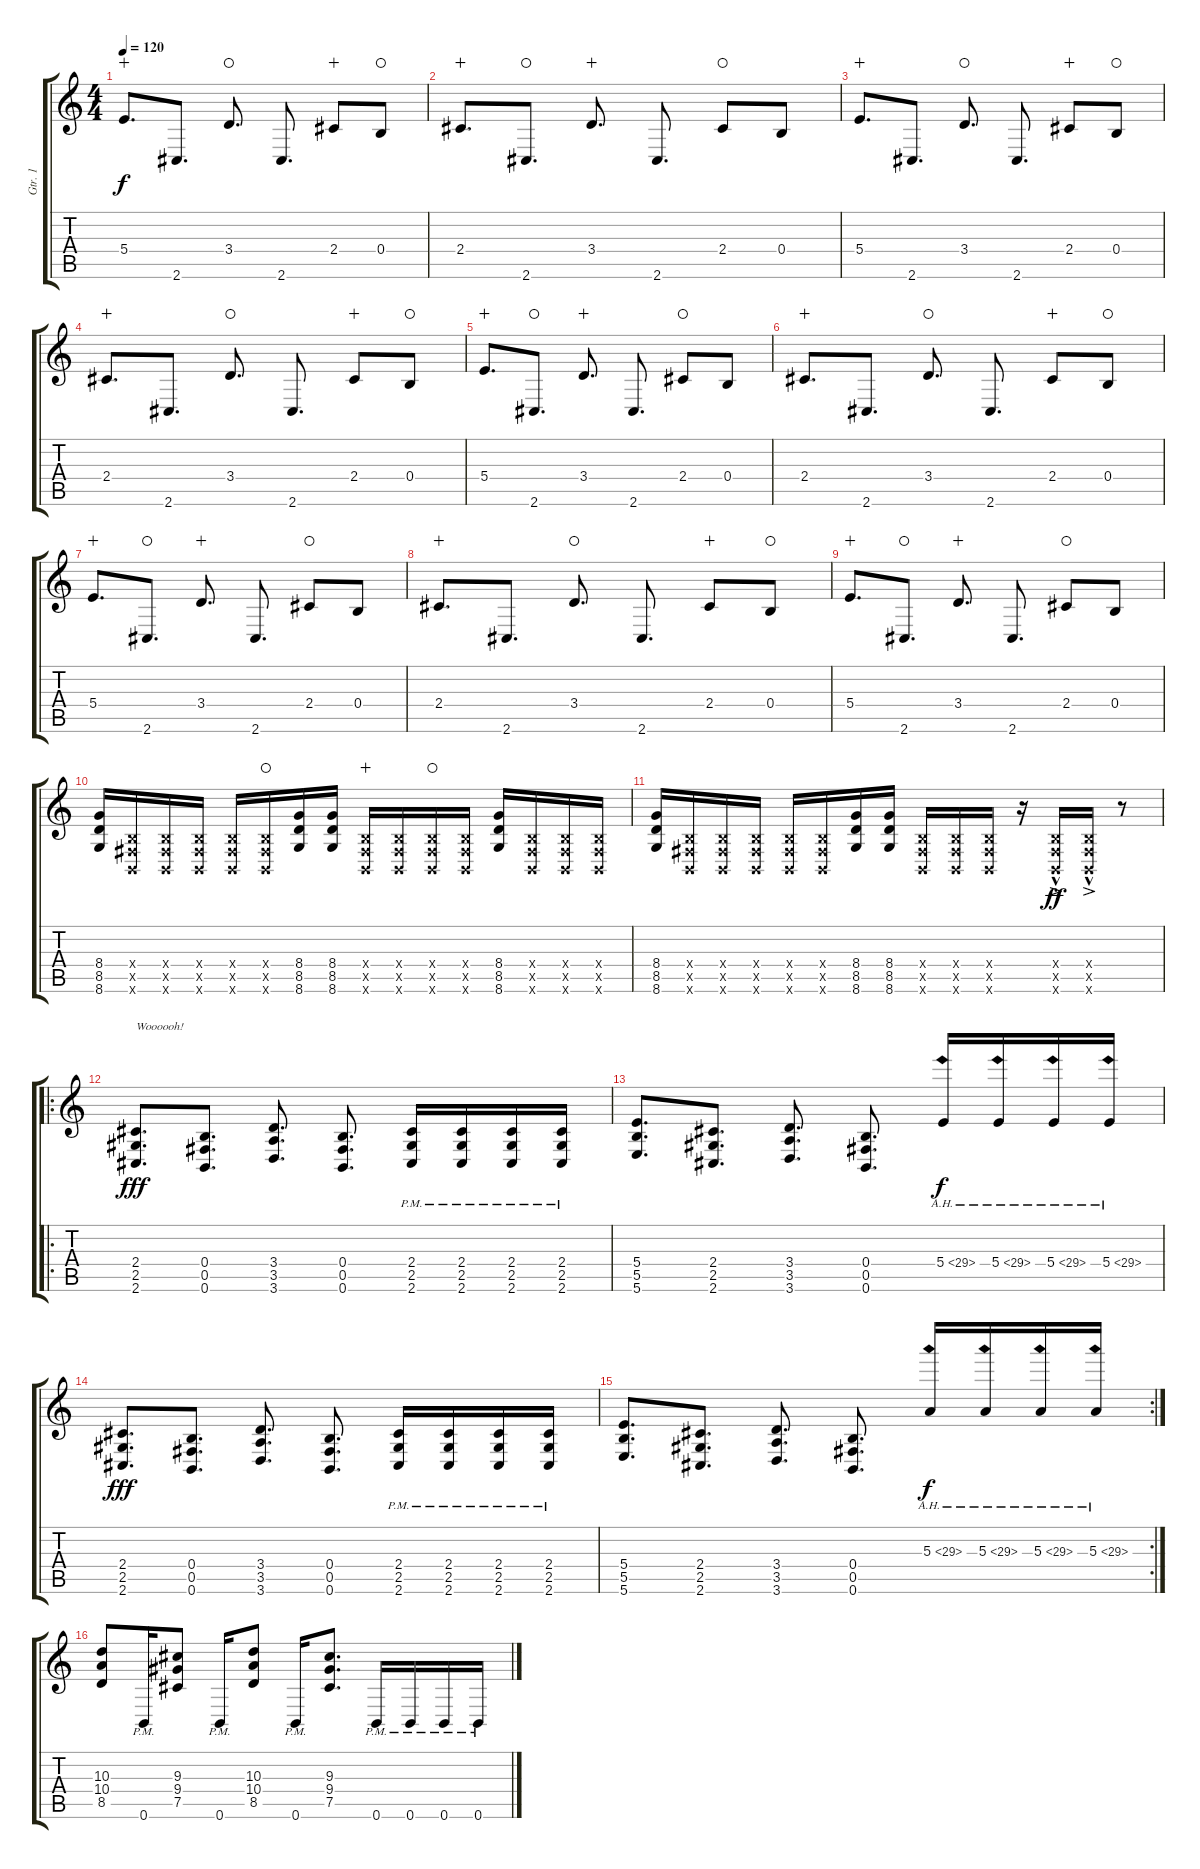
\track ("Gtr. 1" "Gtr. 1") {instrument distortionguitar}
\staff {score tabs}
\tuning (Db4 Ab3 E3 B2 Gb2 B1) {hide}
\ts (4 4)
\tempo 120
\clef g2
\ks c
5.4.8{d dy f wahc} 2.6.8{d} 3.4.8{d waho} 2.6.8{d} 2.4.8{wahc} 0.4.8{waho} |
2.4.8{d wahc} 2.6.8{d waho} 3.4.8{d wahc} 2.6.8{d} 2.4.8{waho} 0.4.8 |
5.4.8{d wahc} 2.6.8{d} 3.4.8{d waho} 2.6.8{d} 2.4.8{wahc} 0.4.8{waho} |
2.4.8{d wahc} 2.6.8{d} 3.4.8{d waho} 2.6.8{d} 2.4.8{wahc} 0.4.8{waho} |
5.4.8{d volume 13 wahc} 2.6.8{d waho} 3.4.8{d wahc} 2.6.8{d} 2.4.8{waho} 0.4.8 |
2.4.8{d wahc} 2.6.8{d} 3.4.8{d waho} 2.6.8{d} 2.4.8{wahc} 0.4.8{waho} |
5.4.8{d wahc} 2.6.8{d waho} 3.4.8{d wahc} 2.6.8{d} 2.4.8{waho} 0.4.8 |
2.4.8{d wahc} 2.6.8{d} 3.4.8{d waho} 2.6.8{d} 2.4.8{wahc} 0.4.8{waho} |
5.4.8{d wahc} 2.6.8{d waho} 3.4.8{d wahc} 2.6.8{d} 2.4.8{waho} 0.4.8 |
(8.4 8.5 8.6).16 (0.4{x} 0.5{x} 0.6{x}).16 (0.4{x} 0.5{x} 0.6{x}).16 (0.4{x} 0.5{x} 0.6{x}).16 (0.4{x} 0.5{x} 0.6{x}).16 (0.4{x} 0.5{x} 0.6{x}).16{waho} (8.4 8.5 8.6).16 (8.4 8.5 8.6).16 (0.4{x} 0.5{x} 0.6{x}).16{wahc} (0.4{x} 0.5{x} 0.6{x}).16 (0.4{x} 0.5{x} 0.6{x}).16{waho} (0.4{x} 0.5{x} 0.6{x}).16 (8.4 8.5 8.6).16 (0.4{x} 0.5{x} 0.6{x}).16 (0.4{x} 0.5{x} 0.6{x}).16 (0.4{x} 0.5{x} 0.6{x}).16 |
(8.4 8.5 8.6).16 (0.4{x} 0.5{x} 0.6{x}).16 (0.4{x} 0.5{x} 0.6{x}).16 (0.4{x} 0.5{x} 0.6{x}).16 (0.4{x} 0.5{x} 0.6{x}).16 (0.4{x} 0.5{x} 0.6{x}).16 (8.4 8.5 8.6).16 (8.4 8.5 8.6).16 (0.4{x} 0.5{x} 0.6{x}).16 (0.4{x} 0.5{x} 0.6{x}).16 (0.4{x} 0.5{x} 0.6{x}).16 r.16 (0.4{hac x} 0.5{ac x} 0.6{x}).16{dy ff} (0.4{hac x} 0.5{ac x} 0.6{x}).16 r.8 |
\ro
(2.4 2.5 2.6).8{d txt "Woooooh!" dy fff balance 7 instrument distortionguitar} (0.4 0.5 0.6).8{d} (3.4 3.5 3.6).8{d} (0.4 0.5 0.6).8{d} (2.4{pm} 2.5{pm} 2.6{pm}).16 (2.4{pm} 2.5{pm} 2.6{pm}).16 (2.4{pm} 2.5{pm} 2.6{pm}).16 (2.4{pm} 2.5{pm} 2.6{pm}).16 |
(5.4 5.5 5.6).8{d} (2.4 2.5 2.6).8{d} (3.4 3.5 3.6).8{d} (0.4 0.5 0.6).8{d} 5.4{ah 24}.16{dy f} 5.4{ah 24}.16 5.4{ah 24}.16 5.4{ah 24}.16 |
(2.4 2.5 2.6).8{d dy fff} (0.4 0.5 0.6).8{d} (3.4 3.5 3.6).8{d} (0.4 0.5 0.6).8{d} (2.4{pm} 2.5{pm} 2.6{pm}).16 (2.4{pm} 2.5{pm} 2.6{pm}).16 (2.4{pm} 2.5{pm} 2.6{pm}).16 (2.4{pm} 2.5{pm} 2.6{pm}).16 |
\rc 2
(5.4 5.5 5.6).8{d} (2.4 2.5 2.6).8{d} (3.4 3.5 3.6).8{d} (0.4 0.5 0.6).8{d} 5.3{ah 24}.16{dy f} 5.3{ah 24}.16 5.3{ah 24}.16 5.3{ah 24}.16 |
(10.3 10.4 8.5).8 0.6{pm}.16 (9.3 9.4 7.5).8 0.6{pm}.16 (10.3 10.4 8.5).8 0.6{pm}.16 (9.3 9.4 7.5).8{d} 0.6{pm}.16 0.6{pm}.16 0.6{pm}.16 0.6{pm}.16
